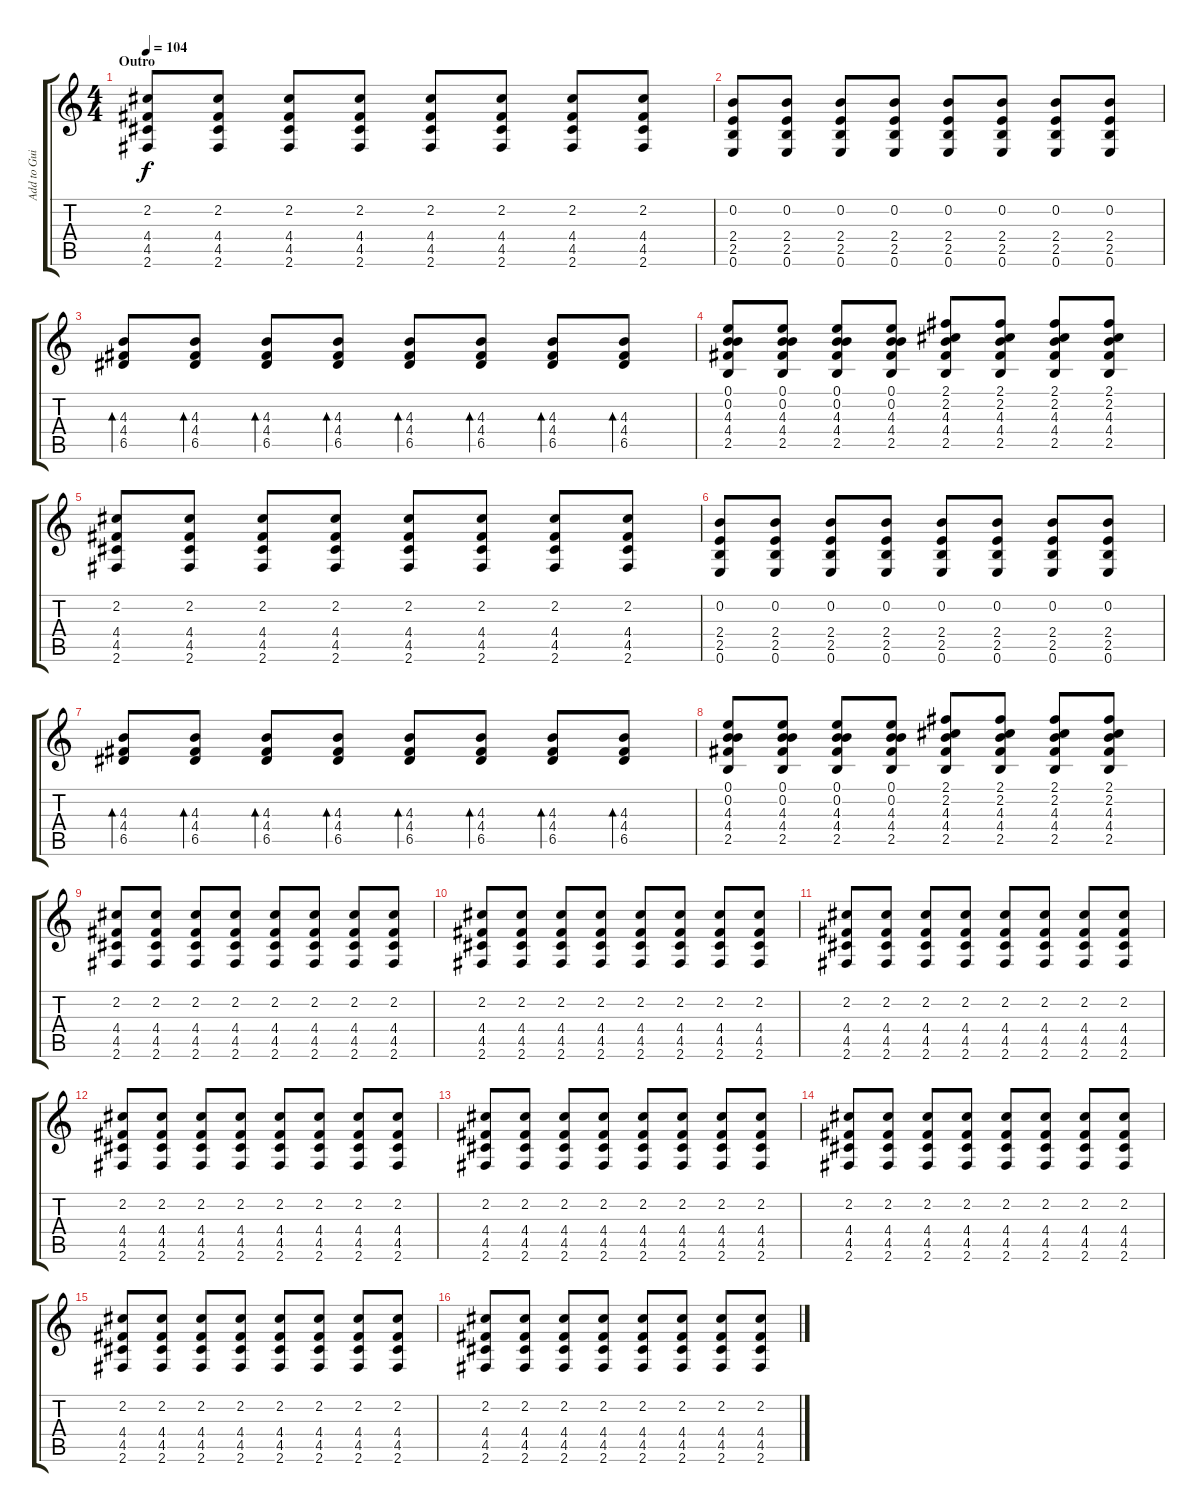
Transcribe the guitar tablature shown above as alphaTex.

\track ("Add to Guitar" "Add to Gui") {instrument electricguitarclean}
\staff {score tabs}
\tuning (E4 B3 G3 D3 A2 E2) {hide}
\ts (4 4)
\section ("" "Outro")
\tempo 104
\clef g2
\ks c
(2.2 4.4 4.5 2.6).8{dy f volume 11 instrument distortionguitar} (2.2 4.4 4.5 2.6).8 (2.2 4.4 4.5 2.6).8 (2.2 4.4 4.5 2.6).8 (2.2 4.4 4.5 2.6).8 (2.2 4.4 4.5 2.6).8 (2.2 4.4 4.5 2.6).8 (2.2 4.4 4.5 2.6).8 |
(0.2 2.4 2.5 0.6).8{instrument distortionguitar} (0.2 2.4 2.5 0.6).8 (0.2 2.4 2.5 0.6).8 (0.2 2.4 2.5 0.6).8 (0.2 2.4 2.5 0.6).8 (0.2 2.4 2.5 0.6).8 (0.2 2.4 2.5 0.6).8 (0.2 2.4 2.5 0.6).8 |
(4.3 4.4 6.5).8{bd 60} (4.3 4.4 6.5).8{bd 60} (4.3 4.4 6.5).8{bd 60} (4.3 4.4 6.5).8{bd 60} (4.3 4.4 6.5).8{bd 60} (4.3 4.4 6.5).8{bd 60} (4.3 4.4 6.5).8{bd 60} (4.3 4.4 6.5).8{bd 60} |
(0.1 0.2 4.3 4.4 2.5).8{instrument distortionguitar} (0.1 0.2 4.3 4.4 2.5).8 (0.1 0.2 4.3 4.4 2.5).8 (0.1 0.2 4.3 4.4 2.5).8 (2.1 2.2 4.3 4.4 2.5).8 (2.1 2.2 4.3 4.4 2.5).8 (2.1 2.2 4.3 4.4 2.5).8 (2.1 2.2 4.3 4.4 2.5).8 |
(2.2 4.4 4.5 2.6).8{volume 11 instrument distortionguitar} (2.2 4.4 4.5 2.6).8 (2.2 4.4 4.5 2.6).8 (2.2 4.4 4.5 2.6).8 (2.2 4.4 4.5 2.6).8 (2.2 4.4 4.5 2.6).8 (2.2 4.4 4.5 2.6).8 (2.2 4.4 4.5 2.6).8 |
(0.2 2.4 2.5 0.6).8{instrument distortionguitar} (0.2 2.4 2.5 0.6).8 (0.2 2.4 2.5 0.6).8 (0.2 2.4 2.5 0.6).8 (0.2 2.4 2.5 0.6).8 (0.2 2.4 2.5 0.6).8 (0.2 2.4 2.5 0.6).8 (0.2 2.4 2.5 0.6).8 |
(4.3 4.4 6.5).8{bd 60} (4.3 4.4 6.5).8{bd 60} (4.3 4.4 6.5).8{bd 60} (4.3 4.4 6.5).8{bd 60} (4.3 4.4 6.5).8{bd 60} (4.3 4.4 6.5).8{bd 60} (4.3 4.4 6.5).8{bd 60} (4.3 4.4 6.5).8{bd 60} |
(0.1 0.2 4.3 4.4 2.5).8{instrument distortionguitar} (0.1 0.2 4.3 4.4 2.5).8 (0.1 0.2 4.3 4.4 2.5).8 (0.1 0.2 4.3 4.4 2.5).8 (2.1 2.2 4.3 4.4 2.5).8 (2.1 2.2 4.3 4.4 2.5).8 (2.1 2.2 4.3 4.4 2.5).8 (2.1 2.2 4.3 4.4 2.5).8 |
(2.2 4.4 4.5 2.6).8{volume 11 instrument distortionguitar} (2.2 4.4 4.5 2.6).8 (2.2 4.4 4.5 2.6).8 (2.2 4.4 4.5 2.6).8 (2.2 4.4 4.5 2.6).8 (2.2 4.4 4.5 2.6).8 (2.2 4.4 4.5 2.6).8 (2.2 4.4 4.5 2.6).8 |
(2.2 4.4 4.5 2.6).8{volume 11 instrument distortionguitar} (2.2 4.4 4.5 2.6).8 (2.2 4.4 4.5 2.6).8 (2.2 4.4 4.5 2.6).8 (2.2 4.4 4.5 2.6).8 (2.2 4.4 4.5 2.6).8 (2.2 4.4 4.5 2.6).8 (2.2 4.4 4.5 2.6).8 |
(2.2 4.4 4.5 2.6).8{volume 11 instrument distortionguitar} (2.2 4.4 4.5 2.6).8 (2.2 4.4 4.5 2.6).8 (2.2 4.4 4.5 2.6).8 (2.2 4.4 4.5 2.6).8 (2.2 4.4 4.5 2.6).8 (2.2 4.4 4.5 2.6).8 (2.2 4.4 4.5 2.6).8 |
(2.2 4.4 4.5 2.6).8{volume 11 instrument distortionguitar} (2.2 4.4 4.5 2.6).8 (2.2 4.4 4.5 2.6).8 (2.2 4.4 4.5 2.6).8 (2.2 4.4 4.5 2.6).8 (2.2 4.4 4.5 2.6).8 (2.2 4.4 4.5 2.6).8 (2.2 4.4 4.5 2.6).8 |
(2.2 4.4 4.5 2.6).8{volume 11 instrument distortionguitar} (2.2 4.4 4.5 2.6).8 (2.2 4.4 4.5 2.6).8 (2.2 4.4 4.5 2.6).8 (2.2 4.4 4.5 2.6).8 (2.2 4.4 4.5 2.6).8 (2.2 4.4 4.5 2.6).8 (2.2 4.4 4.5 2.6).8 |
(2.2 4.4 4.5 2.6).8{volume 11 instrument distortionguitar} (2.2 4.4 4.5 2.6).8 (2.2 4.4 4.5 2.6).8 (2.2 4.4 4.5 2.6).8 (2.2 4.4 4.5 2.6).8 (2.2 4.4 4.5 2.6).8 (2.2 4.4 4.5 2.6).8 (2.2 4.4 4.5 2.6).8 |
(2.2 4.4 4.5 2.6).8{volume 11 instrument distortionguitar} (2.2 4.4 4.5 2.6).8 (2.2 4.4 4.5 2.6).8 (2.2 4.4 4.5 2.6).8 (2.2 4.4 4.5 2.6).8 (2.2 4.4 4.5 2.6).8 (2.2 4.4 4.5 2.6).8 (2.2 4.4 4.5 2.6).8 |
(2.2 4.4 4.5 2.6).8{volume 11 instrument distortionguitar} (2.2 4.4 4.5 2.6).8 (2.2 4.4 4.5 2.6).8 (2.2 4.4 4.5 2.6).8 (2.2 4.4 4.5 2.6).8 (2.2 4.4 4.5 2.6).8 (2.2 4.4 4.5 2.6).8 (2.2 4.4 4.5 2.6).8
